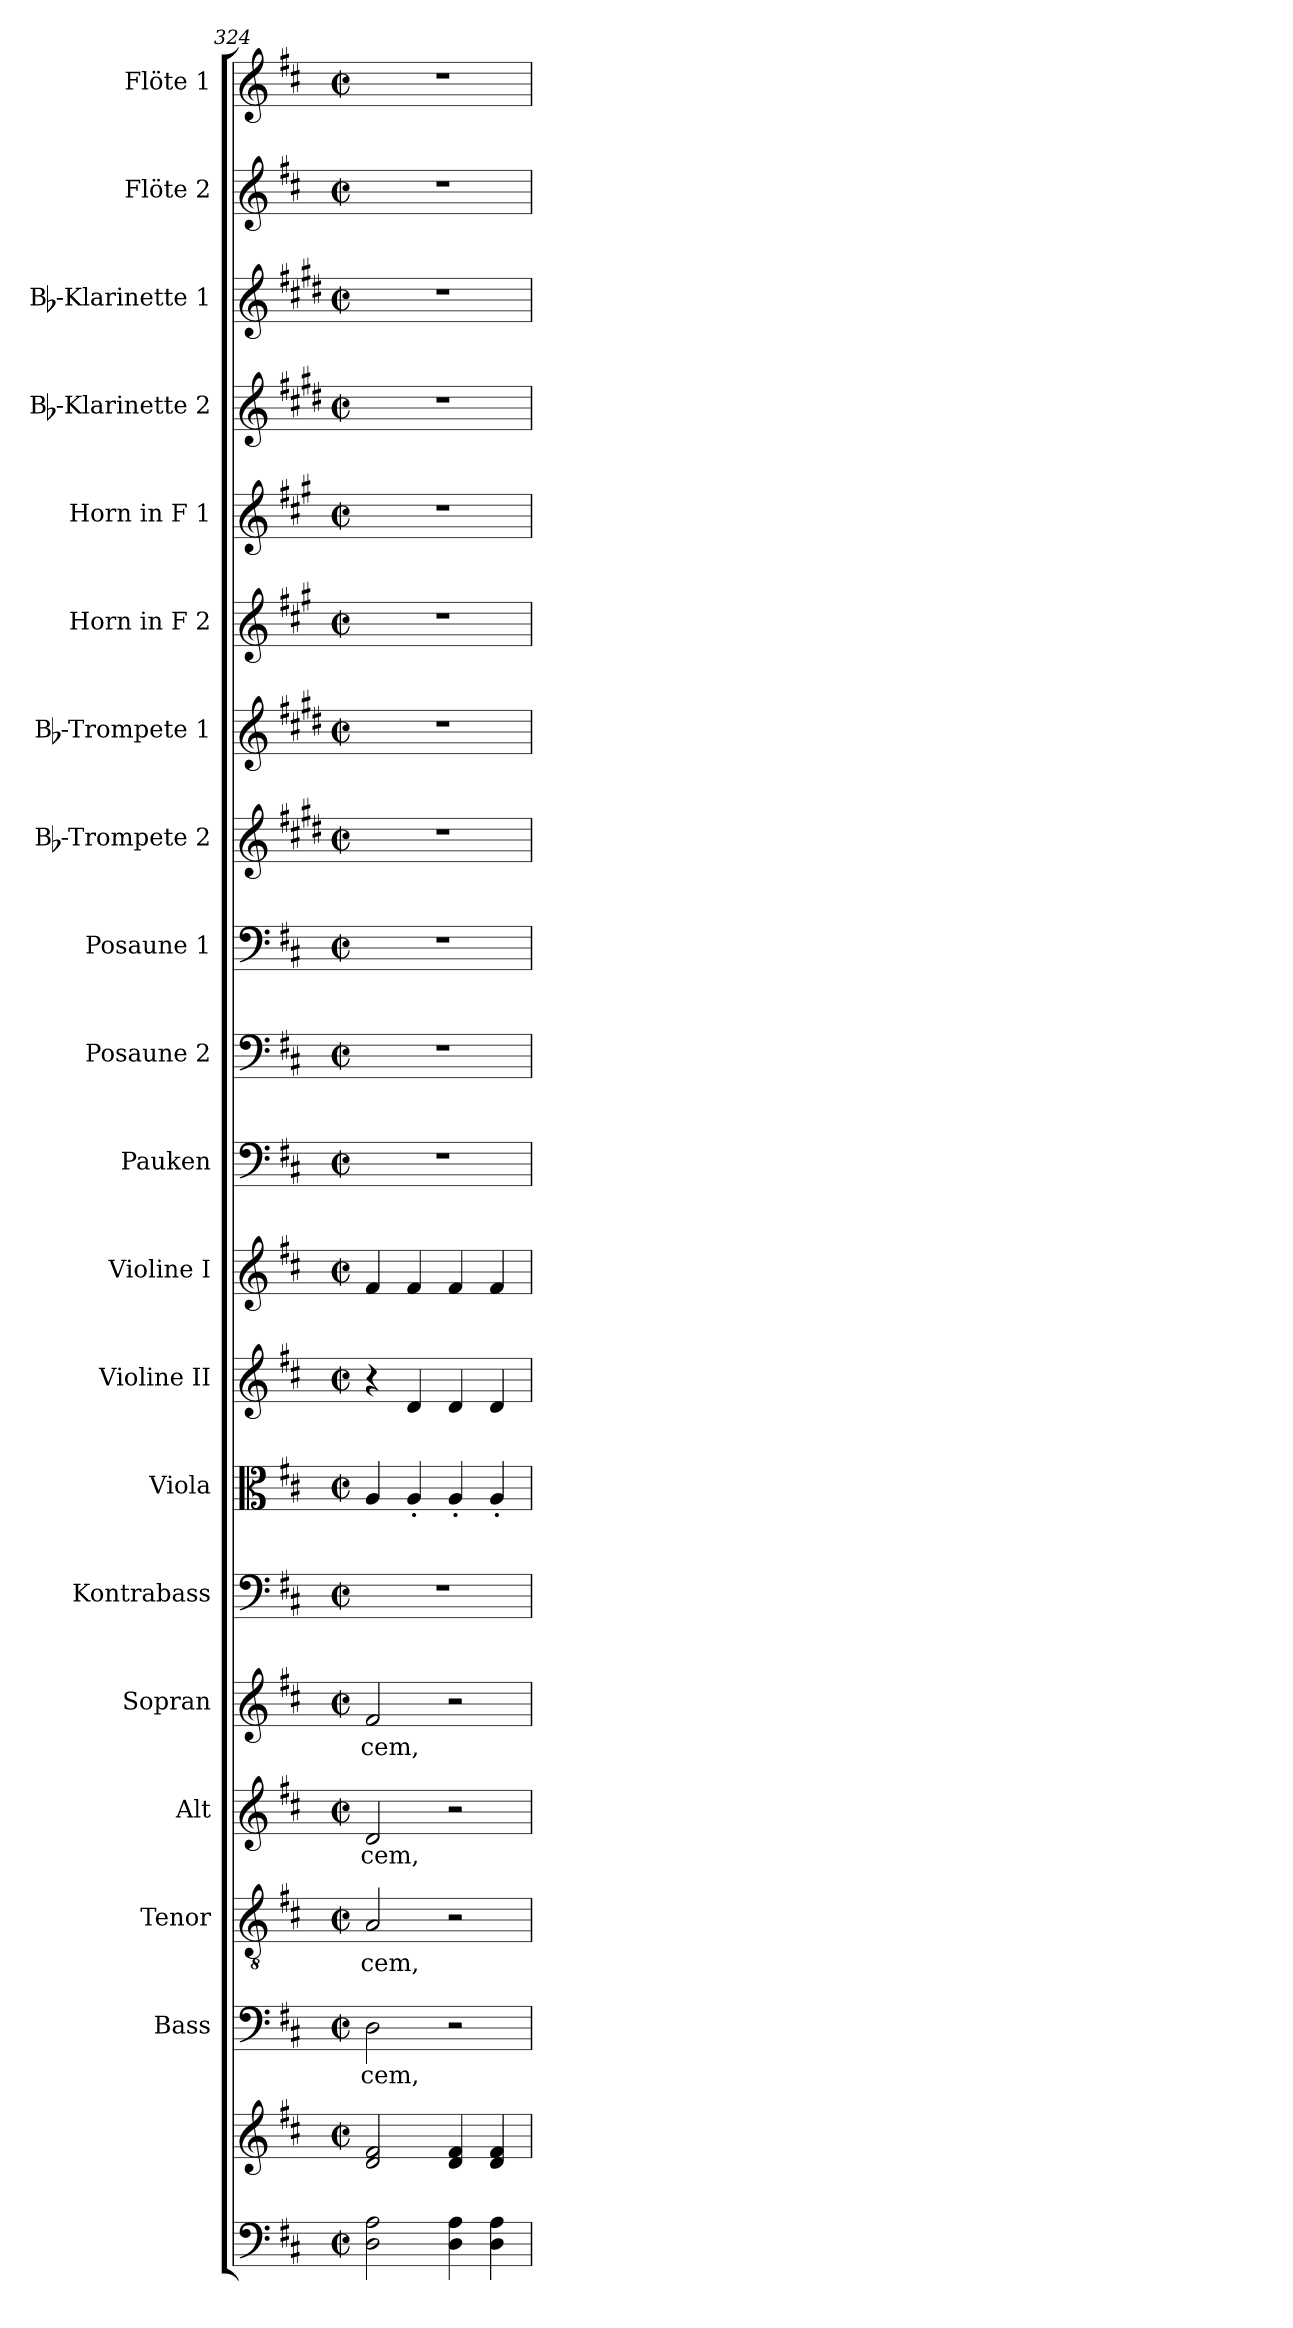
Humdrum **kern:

**kern	**kern	**kern	**text	**kern	**text	**kern	**text	**kern	**text	**kern	**kern	**kern	**kern	**kern	**kern	**kern	**kern	**kern	**kern	**kern	**kern	**kern	**kern	**kern
*part20	*part20	*part19	*part19	*part18	*part18	*part17	*part17	*part16	*part16	*part15	*part14	*part13	*part12	*part11	*part10	*part9	*part8	*part7	*part6	*part5	*part4	*part3	*part2	*part1
*staff21	*staff20	*staff19	*staff19	*staff18	*staff18	*staff17	*staff17	*staff16	*staff16	*staff15	*staff14	*staff13	*staff12	*staff11	*staff10	*staff9	*staff8	*staff7	*staff6	*staff5	*staff4	*staff3	*staff2	*staff1
*	*	*I"Bass	*	*I"Tenor	*	*I"Alt	*	*I"Sopran	*	*I"Kontrabass	*I"Viola	*I"Violine II	*I"Violine I	*I"Pauken	*I"Posaune 2	*I"Posaune 1	*I"Bb-Trompete 2	*I"Bb-Trompete 1	*I"Horn in F 2	*I"Horn in F 1	*I"Bb-Klarinette 2	*I"Bb-Klarinette 1	*I"Flöte 2	*I"Flöte 1
*	*	*I'B.	*	*I'T.	*	*I'A.	*	*I'S.	*	*I'Kb.	*I'Vla.	*I'Vl. II	*I'Vl. I	*I'Pk.	*I'Pos. 2	*I'Pos. 1	*I'Bb Trp. 2	*I'Bb Trp. 1	*	*	*I'Bb Kl. 2	*I'Bb Kl. 1	*I'Fl. 2	*I'Fl. 1
*clefF4	*clefG2	*clefF4	*	*clefGv2	*	*clefG2	*	*clefG2	*	*clefF4	*clefC3	*clefG2	*clefG2	*clefF4	*clefF4	*clefF4	*clefG2	*clefG2	*clefG2	*clefG2	*clefG2	*clefG2	*clefG2	*clefG2
*	*	*	*	*	*	*	*	*	*	*ITrd7c12	*	*	*	*	*	*	*ITrd1c2	*ITrd1c2	*ITrd4c7	*ITrd4c7	*ITrd1c2	*ITrd1c2	*	*
*k[f#c#]	*k[f#c#]	*k[f#c#]	*	*k[f#c#]	*	*k[f#c#]	*	*k[f#c#]	*	*k[f#c#]	*k[f#c#]	*k[f#c#]	*k[f#c#]	*k[f#c#]	*k[f#c#]	*k[f#c#]	*k[f#c#]	*k[f#c#]	*k[f#c#]	*k[f#c#]	*k[f#c#]	*k[f#c#]	*k[f#c#]	*k[f#c#]
*D:	*D:	*D:	*	*D:	*	*D:	*	*D:	*	*D:	*D:	*D:	*D:	*D:	*D:	*D:	*D:	*D:	*D:	*D:	*D:	*D:	*D:	*D:
*M2/2	*M2/2	*M2/2	*	*M2/2	*	*M2/2	*	*M2/2	*	*M2/2	*M2/2	*M2/2	*M2/2	*M2/2	*M2/2	*M2/2	*M2/2	*M2/2	*M2/2	*M2/2	*M2/2	*M2/2	*M2/2	*M2/2
*met(c|)	*met(c|)	*met(c|)	*	*met(c|)	*	*met(c|)	*	*met(c|)	*	*met(c|)	*met(c|)	*met(c|)	*met(c|)	*met(c|)	*met(c|)	*met(c|)	*met(c|)	*met(c|)	*met(c|)	*met(c|)	*met(c|)	*met(c|)	*met(c|)	*met(c|)
=324	=324	=324	=324	=324	=324	=324	=324	=324	=324	=324	=324	=324	=324	=324	=324	=324	=324	=324	=324	=324	=324	=324	=324	=324
!	!	!	!LO:LY:b	!	!LO:LY:b	!	!LO:LY:b	!	!LO:LY:b	!	!	!	!	!	!	!	!	!	!	!	!	!	!	!
2D\ 2A\	2d/ 2f#/	2D\	-cem,	2A/	-cem,	2d/	-cem,	2f#/	-cem,	1r	4A/	4r	4f#/	1r	1r	1r	1r	1r	1r	1r	1r	1r	1r	1r
.	.	.	.	.	.	.	.	.	.	.	4A'</	4d/	4f#/	.	.	.	.	.	.	.	.	.	.	.
4D\ 4A\	4d/ 4f#/	2r	.	2r	.	2r	.	2r	.	.	4A'</	4d/	4f#/	.	.	.	.	.	.	.	.	.	.	.
4D\ 4A\	4d/ 4f#/	.	.	.	.	.	.	.	.	.	4A'</	4d/	4f#/	.	.	.	.	.	.	.	.	.	.	.
=	=	=	=	=	=	=	=	=	=	=	=	=	=	=	=	=	=	=	=	=	=	=	=	=
*-	*-	*-	*-	*-	*-	*-	*-	*-	*-	*-	*-	*-	*-	*-	*-	*-	*-	*-	*-	*-	*-	*-	*-	*-
